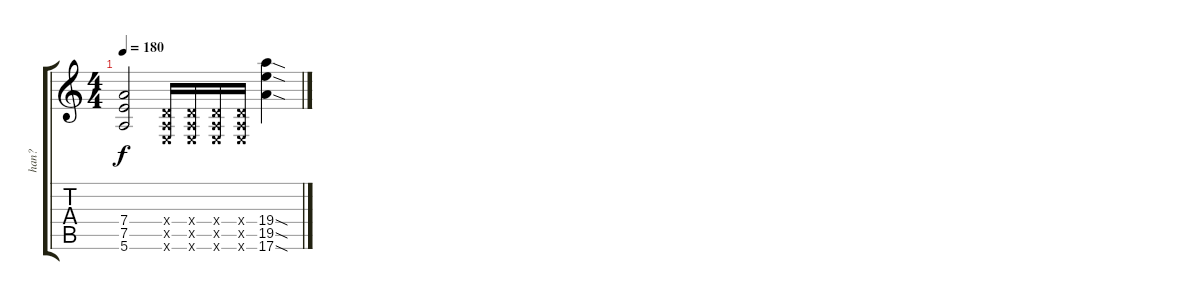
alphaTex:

\track ("han?" "han?") {instrument distortionguitar}
\staff {score tabs}
\tuning (E4 B3 G3 D3 A2 E2) {hide}
\ts (4 4)
\tempo 180
\clef g2
\ks c
(7.4 7.5 5.6).2{dy f} (0.4{x} 0.5{x} 0.6{x}).16 (0.4{x} 0.5{x} 0.6{x}).16 (0.4{x} 0.5{x} 0.6{x}).16 (0.4{x} 0.5{x} 0.6{x}).16 (19.4{sod} 19.5{sod} 17.6{sod}).4
